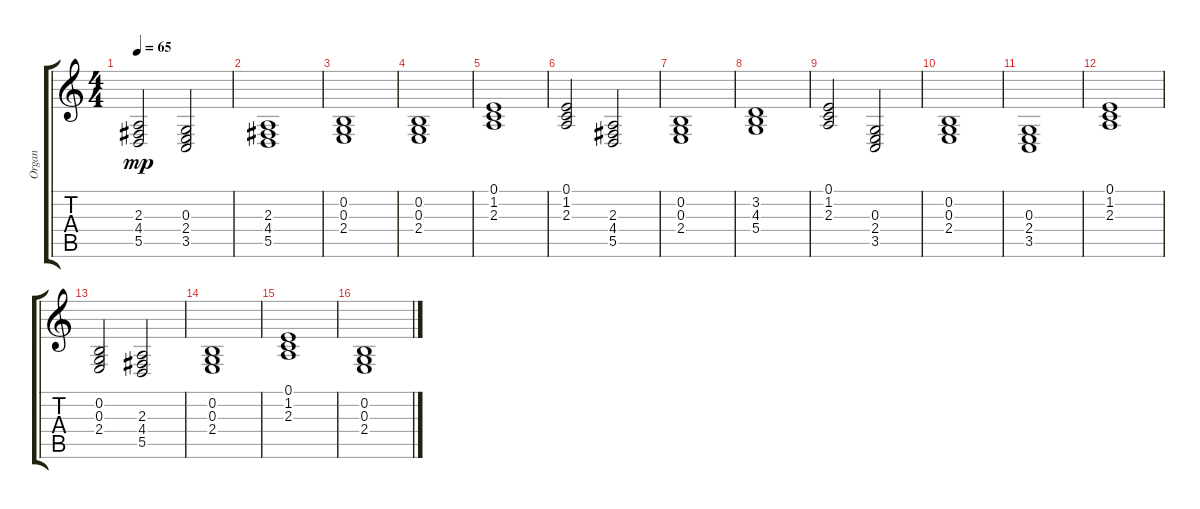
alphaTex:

\track ("Organ" "Organ") {instrument drawbarorgan}
\staff {score tabs}
\tuning (E4 B3 G3 D3 A2 E2) {hide}
\ts (4 4)
\tempo 65
\clef g2
\ks c
(2.3 4.4 5.5).2{dy mp} (0.3 2.4 3.5).2 |
(2.3 4.4 5.5).1 |
(0.2 0.3 2.4).1 |
(0.2 0.3 2.4).1 |
(0.1 1.2 2.3).1 |
(0.1 1.2 2.3).2 (2.3 4.4 5.5).2 |
(0.2 0.3 2.4).1 |
(3.2 4.3 5.4).1 |
(0.1 1.2 2.3).2 (0.3 2.4 3.5).2 |
(0.2 0.3 2.4).1 |
(0.3 2.4 3.5).1 |
(0.1 1.2 2.3).1 |
(0.2 0.3 2.4).2 (2.3 4.4 5.5).2 |
(0.2 0.3 2.4).1 |
(0.1 1.2 2.3).1 |
(0.2 0.3 2.4).1
